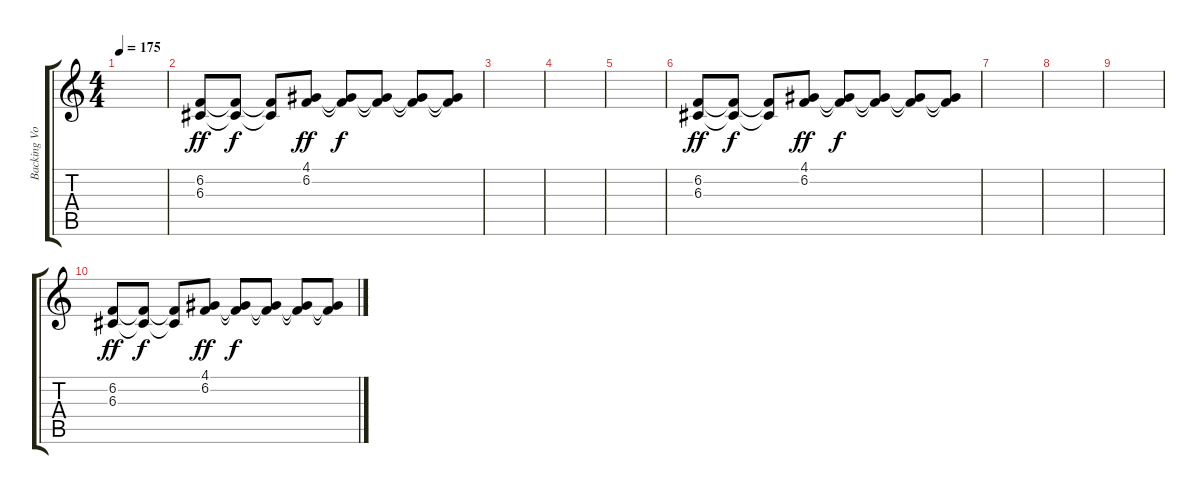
\track ("Backing Vocals" "Backing Vo") {instrument altosax}
\staff {score tabs}
\tuning (E4 B3 G3 D3 A2 E2) {hide}
\ts (4 4)
\tempo 175
\clef g2
\ks c
|
(6.2 6.3).8{dy ff} (6.2{t} 6.3{t}).8{dy f} (6.2{t} 6.3{t}).8 (4.1 6.2).8{dy ff} (4.1{t} 6.2{t}).8{dy f} (4.1{t} 6.2{t}).8 (4.1{t} 6.2{t}).8 (4.1{t} 6.2{t}).8 |
|
|
|
(6.2 6.3).8{dy ff} (6.2{t} 6.3{t}).8{dy f} (6.2{t} 6.3{t}).8 (4.1 6.2).8{dy ff} (4.1{t} 6.2{t}).8{dy f} (4.1{t} 6.2{t}).8 (4.1{t} 6.2{t}).8 (4.1{t} 6.2{t}).8 |
|
|
|
(6.2 6.3).8{dy ff} (6.2{t} 6.3{t}).8{dy f} (6.2{t} 6.3{t}).8 (4.1 6.2).8{dy ff} (4.1{t} 6.2{t}).8{dy f} (4.1{t} 6.2{t}).8 (4.1{t} 6.2{t}).8 (4.1{t} 6.2{t}).8
